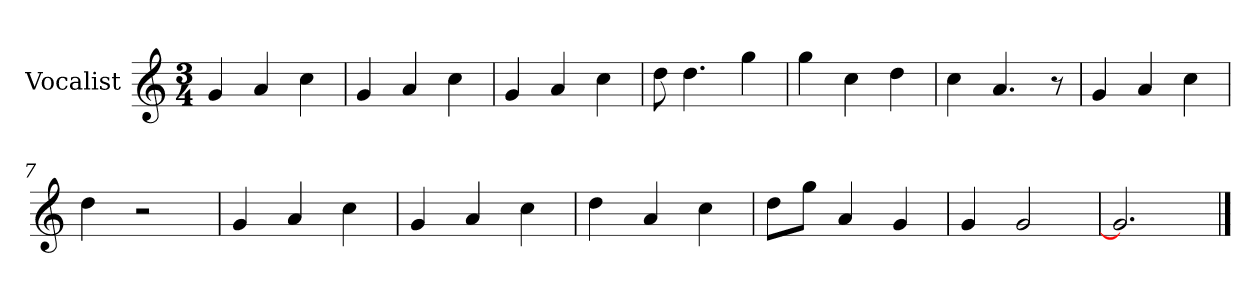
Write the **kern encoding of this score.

**kern
*part1
*staff1
*I"Vocalist
*k[]
*C:
*M3/4
=
4g
4a
4cc
=1
4g
4a
4cc
=2
4g
4a
4cc
=3
8dd
4.dd
4gg
=4
4gg
4cc
4dd
=5
4cc
4.a
8r
=6
4g
4a
4cc
=7
4dd
2r
=8
4g
4a
4cc
=9
4g
4a
4cc
=10
4dd
4a
4cc
=11
8ddL
8ggJ
4a
4g
=12
4g
2g
=13
2.g]
==
*-
